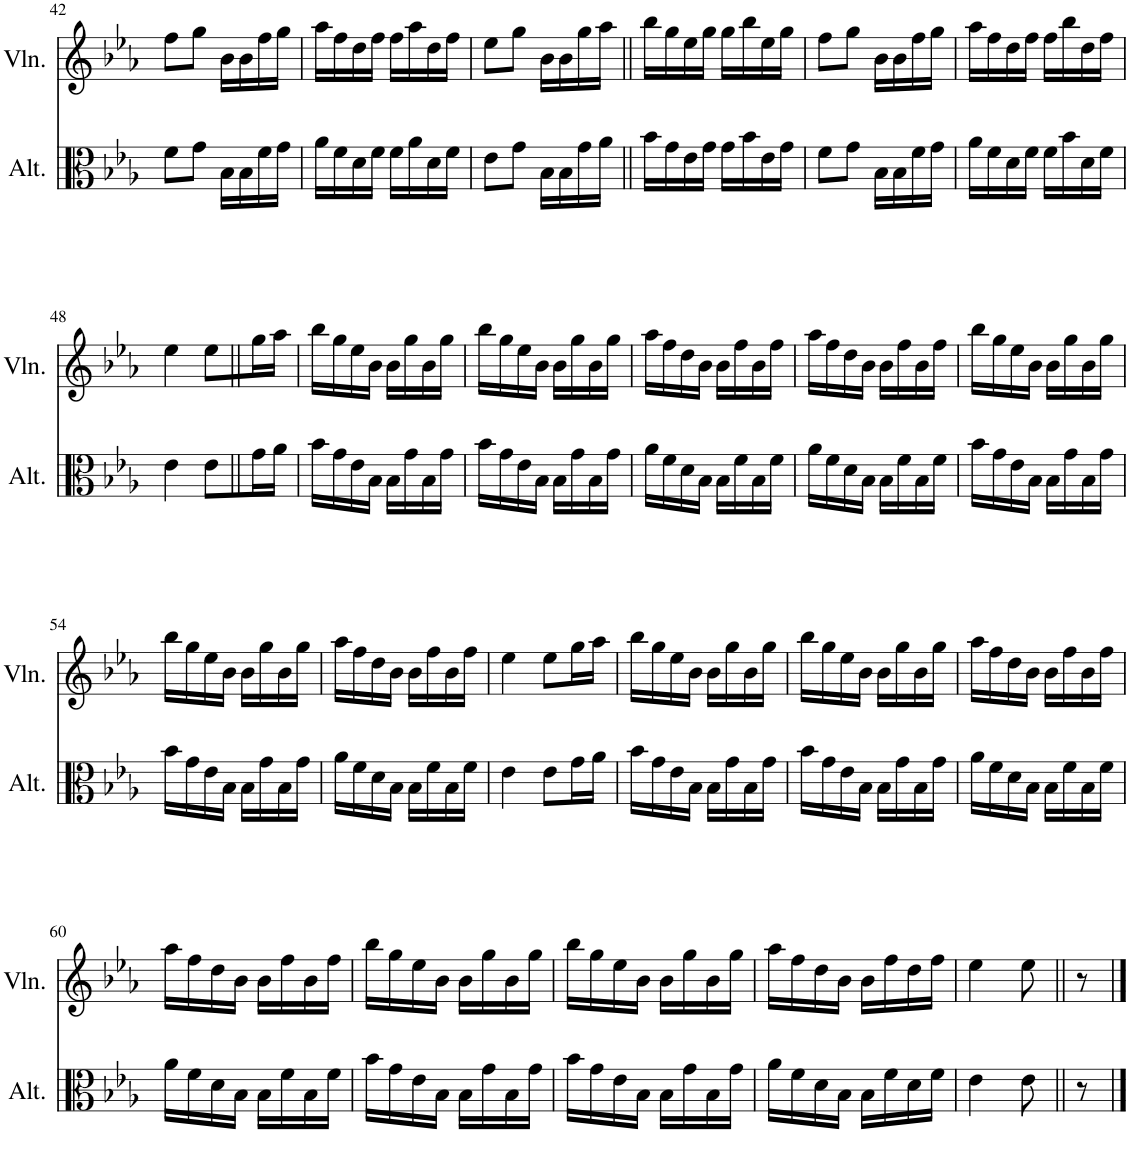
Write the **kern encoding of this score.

**kern	**kern
*part2	*part1
*staff2	*staff1
*I"Alto	*I"Violon
*I'Alt.	*I'Vln.
!!LO:PB:g=z
*clefC3	*clefG2
*k[b-e-a-]	*k[b-e-a-]
*M2/4	*M2/4
=42	=42
8f\L	8ff\L
8g\J	8gg\J
16B-\LL	16b-\LL
16B-\	16b-\
16f\	16ff\
16g\JJ	16gg\JJ
=43	=43
16a-\LL	16aa-\LL
16f\	16ff\
16d\	16dd\
16f\JJ	16ff\JJ
16f\LL	16ff\LL
16a-\	16aa-\
16d\	16dd\
16f\JJ	16ff\JJ
=44	=44
8e-\L	8ee-\L
8g\J	8gg\J
16B-\LL	16b-\LL
16B-\	16b-\
16g\	16gg\
16a-\JJ	16aa-\JJ
=45||	=45||
16b-\LL	16bb-\LL
16g\	16gg\
16e-\	16ee-\
16g\JJ	16gg\JJ
16g\LL	16gg\LL
16b-\	16bb-\
16e-\	16ee-\
16g\JJ	16gg\JJ
=46	=46
8f\L	8ff\L
8g\J	8gg\J
16B-\LL	16b-\LL
16B-\	16b-\
16f\	16ff\
16g\JJ	16gg\JJ
=47	=47
16a-\LL	16aa-\LL
16f\	16ff\
16d\	16dd\
16f\JJ	16ff\JJ
16f\LL	16ff\LL
16b-\	16bb-\
16d\	16dd\
16f\JJ	16ff\JJ
!!LO:LB:g=z
=48	=48
4e-\	4ee-\
8e-\L	8ee-\L
16g\L	16gg\L
16a-\JJ	16aa-\JJ
=49	=49
16b-\LL	16bb-\LL
16g\	16gg\
16e-\	16ee-\
16B-\JJ	16b-\JJ
16B-\LL	16b-\LL
16g\	16gg\
16B-\	16b-\
16g\JJ	16gg\JJ
=50	=50
16b-\LL	16bb-\LL
16g\	16gg\
16e-\	16ee-\
16B-\JJ	16b-\JJ
16B-\LL	16b-\LL
16g\	16gg\
16B-\	16b-\
16g\JJ	16gg\JJ
=51	=51
16a-\LL	16aa-\LL
16f\	16ff\
16d\	16dd\
16B-\JJ	16b-\JJ
16B-\LL	16b-\LL
16f\	16ff\
16B-\	16b-\
16f\JJ	16ff\JJ
=52	=52
16a-\LL	16aa-\LL
16f\	16ff\
16d\	16dd\
16B-\JJ	16b-\JJ
16B-\LL	16b-\LL
16f\	16ff\
16B-\	16b-\
16f\JJ	16ff\JJ
=53	=53
16b-\LL	16bb-\LL
16g\	16gg\
16e-\	16ee-\
16B-\JJ	16b-\JJ
16B-\LL	16b-\LL
16g\	16gg\
16B-\	16b-\
16g\JJ	16gg\JJ
!!LO:LB:g=z
=54	=54
16b-\LL	16bb-\LL
16g\	16gg\
16e-\	16ee-\
16B-\JJ	16b-\JJ
16B-\LL	16b-\LL
16g\	16gg\
16B-\	16b-\
16g\JJ	16gg\JJ
=55	=55
16a-\LL	16aa-\LL
16f\	16ff\
16d\	16dd\
16B-\JJ	16b-\JJ
16B-\LL	16b-\LL
16f\	16ff\
16B-\	16b-\
16f\JJ	16ff\JJ
=56	=56
4e-\	4ee-\
8e-\L	8ee-\L
16g\L	16gg\L
16a-\JJ	16aa-\JJ
=57	=57
16b-\LL	16bb-\LL
16g\	16gg\
16e-\	16ee-\
16B-\JJ	16b-\JJ
16B-\LL	16b-\LL
16g\	16gg\
16B-\	16b-\
16g\JJ	16gg\JJ
=58	=58
16b-\LL	16bb-\LL
16g\	16gg\
16e-\	16ee-\
16B-\JJ	16b-\JJ
16B-\LL	16b-\LL
16g\	16gg\
16B-\	16b-\
16g\JJ	16gg\JJ
=59	=59
16a-\LL	16aa-\LL
16f\	16ff\
16d\	16dd\
16B-\JJ	16b-\JJ
16B-\LL	16b-\LL
16f\	16ff\
16B-\	16b-\
16f\JJ	16ff\JJ
!!LO:LB:g=z
=60	=60
16a-\LL	16aa-\LL
16f\	16ff\
16d\	16dd\
16B-\JJ	16b-\JJ
16B-\LL	16b-\LL
16f\	16ff\
16B-\	16b-\
16f\JJ	16ff\JJ
=61	=61
16b-\LL	16bb-\LL
16g\	16gg\
16e-\	16ee-\
16B-\JJ	16b-\JJ
16B-\LL	16b-\LL
16g\	16gg\
16B-\	16b-\
16g\JJ	16gg\JJ
=62	=62
16b-\LL	16bb-\LL
16g\	16gg\
16e-\	16ee-\
16B-\JJ	16b-\JJ
16B-\LL	16b-\LL
16g\	16gg\
16B-\	16b-\
16g\JJ	16gg\JJ
=63	=63
16a-\LL	16aa-\LL
16f\	16ff\
16d\	16dd\
16B-\JJ	16b-\JJ
16B-\LL	16b-\LL
16f\	16ff\
16d\	16dd\
16f\JJ	16ff\JJ
=64	=64
4e-\	4ee-\
8e-\	8ee-\
8r	8r
==	==
*-	*-
